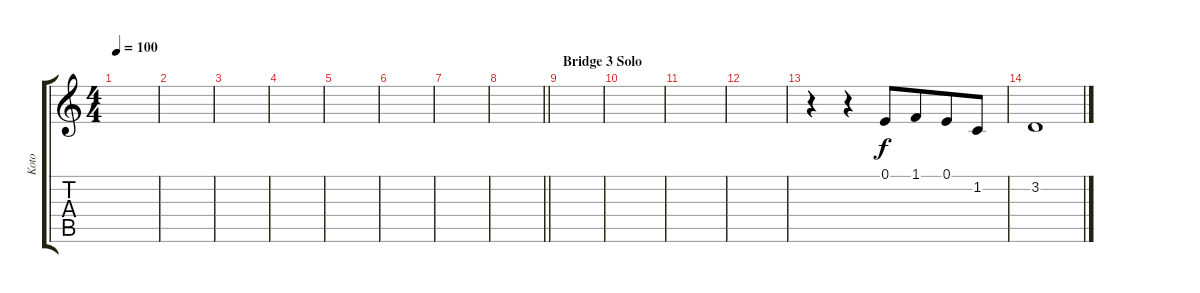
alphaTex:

\track ("Koto" "Koto") {instrument koto}
\staff {score tabs}
\tuning (E4 B3 G3 D3 A2 E2) {hide}
\ts (4 4)
\tempo 100
\clef g2
\ks c
|
|
|
|
|
|
|
\barLineRight lightlight
|
\section ("" "Bridge 3 Solo")
|
|
|
|
r.4 r.4 0.1.8{beam Up beam merge} 1.1.8{beam Up beam merge} 0.1.8{beam Up beam merge} 1.2.8{beam Up} |
3.2.1
